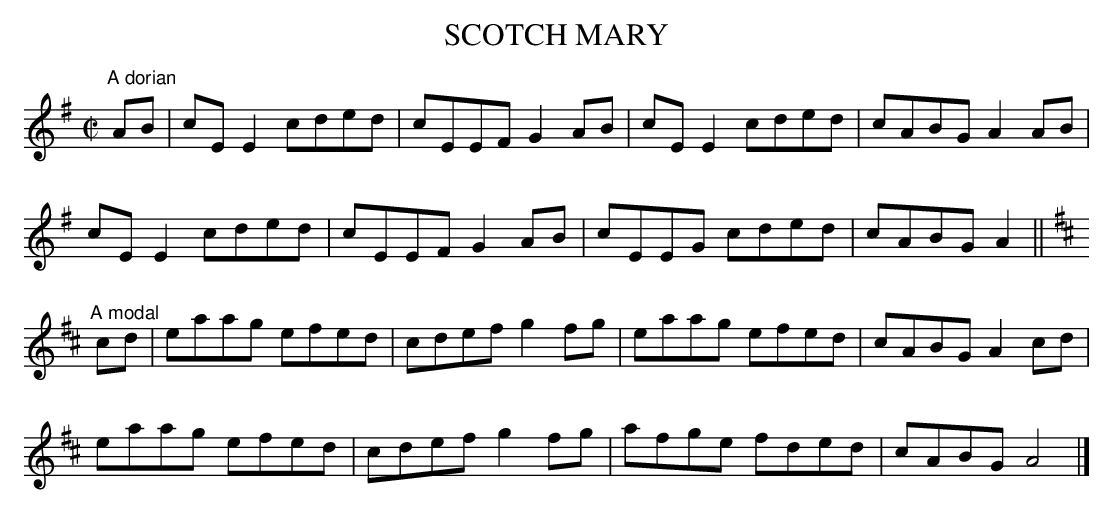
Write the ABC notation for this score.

X:1
T:SCOTCH MARY
M:C|
L:1/8
K:G
"^A dorian"
AB|cEE2 cded|cEEF G2AB|cEE2 cded|cABG A2AB|
cEE2 cded|cEEF G2AB|cEEG cded|cABG A2||
K:D
"^A modal"
cd|eaag efed|cdef g2fg|eaag efed|cABG A2cd|
eaag efed|cdef g2fg|afge fded|cABG A4|]
